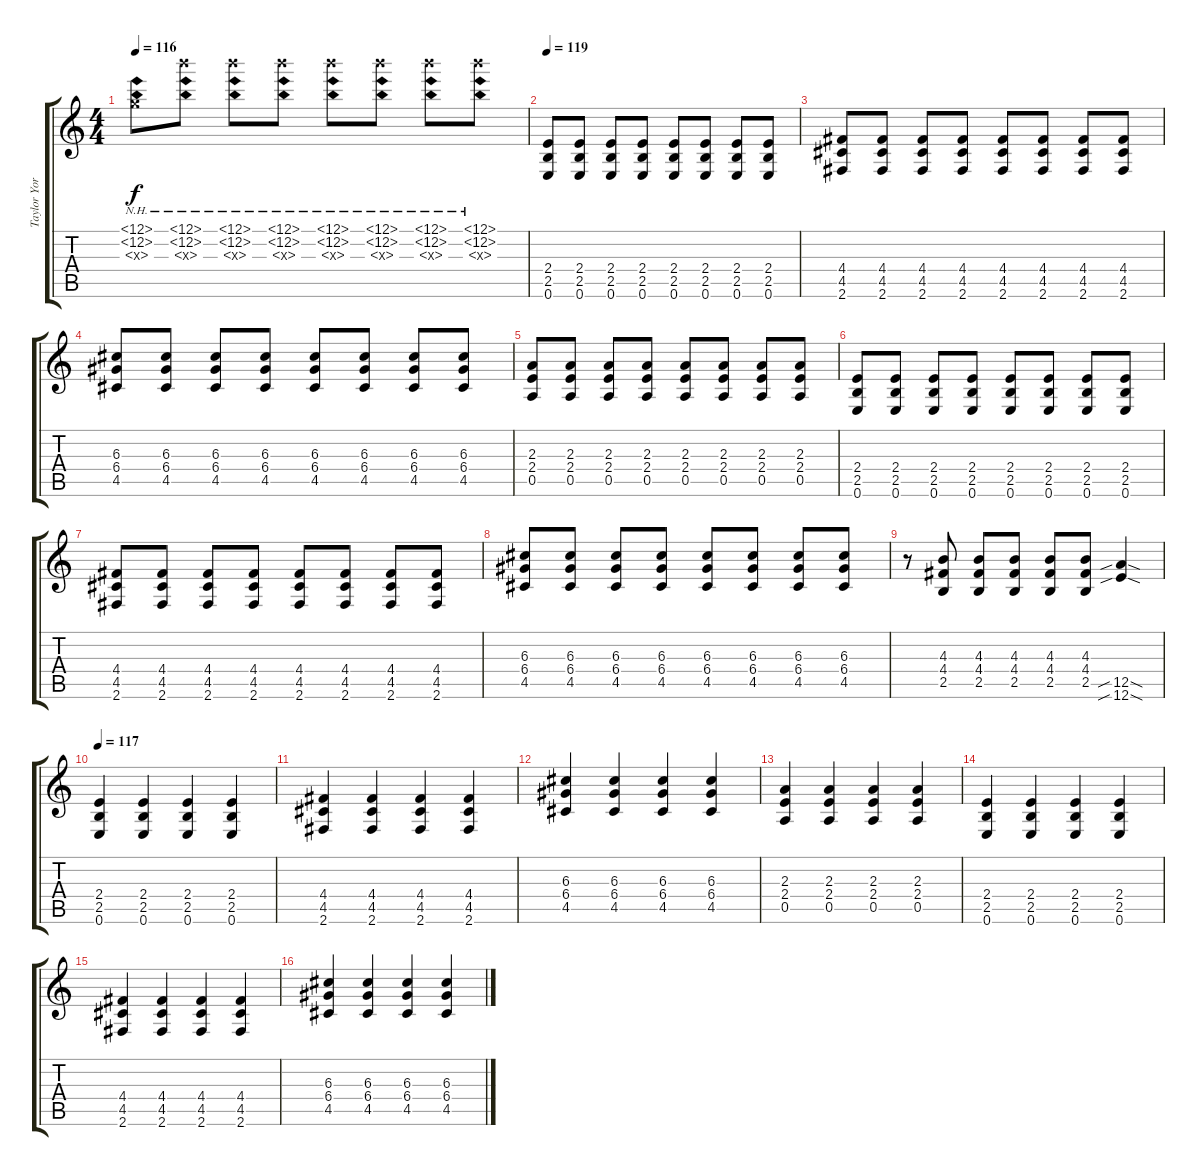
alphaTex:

\track ("Taylor York" "Taylor Yor") {instrument electricguitarjazz}
\staff {score tabs}
\tuning (E4 B3 G3 D3 A2 E2) {hide}
\ts (4 4)
\tempo 116
\clef g2
\ks c
(0.1{nh} 0.2{nh} 0.3{nh x}).8{dy f volume 12 instrument distortionguitar} (0.1{nh} 0.2{nh} 9.3{nh x}).8 (0.1{nh} 0.2{nh} 9.3{nh x}).8 (0.1{nh} 0.2{nh} 9.3{nh x}).8 (0.1{nh} 0.2{nh} 9.3{nh x}).8 (0.1{nh} 0.2{nh} 9.3{nh x}).8 (0.1{nh} 0.2{nh} 9.3{nh x}).8 (0.1{nh} 0.2{nh} 9.3{nh x}).8 |
\tempo 119
(2.4 2.5 0.6).8 (2.4 2.5 0.6).8 (2.4 2.5 0.6).8 (2.4 2.5 0.6).8 (2.4 2.5 0.6).8 (2.4 2.5 0.6).8 (2.4 2.5 0.6).8 (2.4 2.5 0.6).8 |
(4.4 4.5 2.6).8 (4.4 4.5 2.6).8 (4.4 4.5 2.6).8 (4.4 4.5 2.6).8 (4.4 4.5 2.6).8 (4.4 4.5 2.6).8 (4.4 4.5 2.6).8 (4.4 4.5 2.6).8 |
(6.3 6.4 4.5).8 (6.3 6.4 4.5).8 (6.3 6.4 4.5).8 (6.3 6.4 4.5).8 (6.3 6.4 4.5).8 (6.3 6.4 4.5).8 (6.3 6.4 4.5).8 (6.3 6.4 4.5).8 |
(2.3 2.4 0.5).8 (2.3 2.4 0.5).8 (2.3 2.4 0.5).8 (2.3 2.4 0.5).8 (2.3 2.4 0.5).8 (2.3 2.4 0.5).8 (2.3 2.4 0.5).8 (2.3 2.4 0.5).8 |
(2.4 2.5 0.6).8 (2.4 2.5 0.6).8 (2.4 2.5 0.6).8 (2.4 2.5 0.6).8 (2.4 2.5 0.6).8 (2.4 2.5 0.6).8 (2.4 2.5 0.6).8 (2.4 2.5 0.6).8 |
(4.4 4.5 2.6).8 (4.4 4.5 2.6).8 (4.4 4.5 2.6).8 (4.4 4.5 2.6).8 (4.4 4.5 2.6).8 (4.4 4.5 2.6).8 (4.4 4.5 2.6).8 (4.4 4.5 2.6).8 |
(6.3 6.4 4.5).8 (6.3 6.4 4.5).8 (6.3 6.4 4.5).8 (6.3 6.4 4.5).8 (6.3 6.4 4.5).8 (6.3 6.4 4.5).8 (6.3 6.4 4.5).8 (6.3 6.4 4.5).8 |
r.8 (4.3 4.4 2.5).8 (4.3 4.4 2.5).8 (4.3 4.4 2.5).8 (4.3 4.4 2.5).8 (4.3 4.4 2.5).8 (12.5{sib sod} 12.6{sib sod}).4 |
\tempo 117
(2.4 2.5 0.6).4 (2.4 2.5 0.6).4 (2.4 2.5 0.6).4 (2.4 2.5 0.6).4 |
(4.4 4.5 2.6).4 (4.4 4.5 2.6).4 (4.4 4.5 2.6).4 (4.4 4.5 2.6).4 |
(6.3 6.4 4.5).4 (6.3 6.4 4.5).4 (6.3 6.4 4.5).4 (6.3 6.4 4.5).4 |
(2.3 2.4 0.5).4 (2.3 2.4 0.5).4 (2.3 2.4 0.5).4 (2.3 2.4 0.5).4 |
(2.4 2.5 0.6).4 (2.4 2.5 0.6).4 (2.4 2.5 0.6).4 (2.4 2.5 0.6).4 |
(4.4 4.5 2.6).4 (4.4 4.5 2.6).4 (4.4 4.5 2.6).4 (4.4 4.5 2.6).4 |
(6.3 6.4 4.5).4 (6.3 6.4 4.5).4 (6.3 6.4 4.5).4 (6.3 6.4 4.5).4
